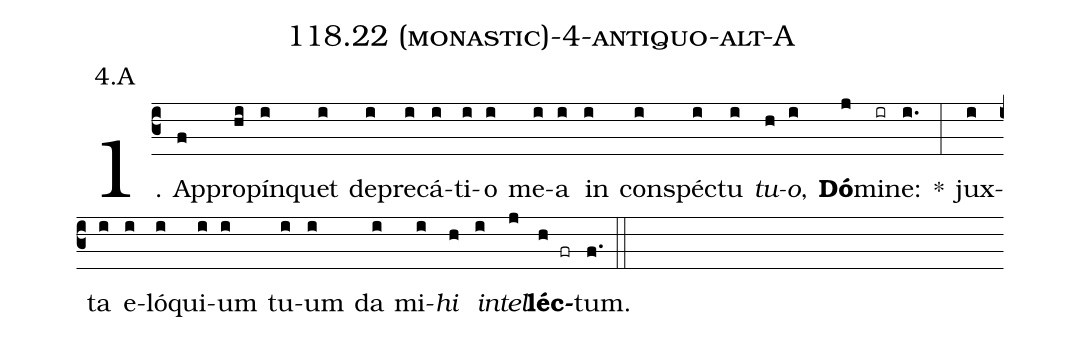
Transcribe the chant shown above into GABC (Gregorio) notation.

name: 118.22 (monastic)-4-antiquo-alt-A;
annotation: 4.A;
%%
(c3)1. Ap(f)pro(hi)pín(i)quet(i) de(i)pre(i)cá(i)ti(i)o(i) me(i)a(i) in(i) con(i)spéc(i)tu(i) <i>tu</i>(h)<i>o</i>,(i) <b>Dó</b>(j)mi(ir)ne:(i.) *(:) jux(i)ta(i) e(i)ló(i)qui(i)um(i) tu(i)um(i) da(i) mi(i)<i>hi</i>(h) <i>in</i>(i)<i>tel</i>(j)<b>léc</b>(h fr)tum.(f.) (::)
